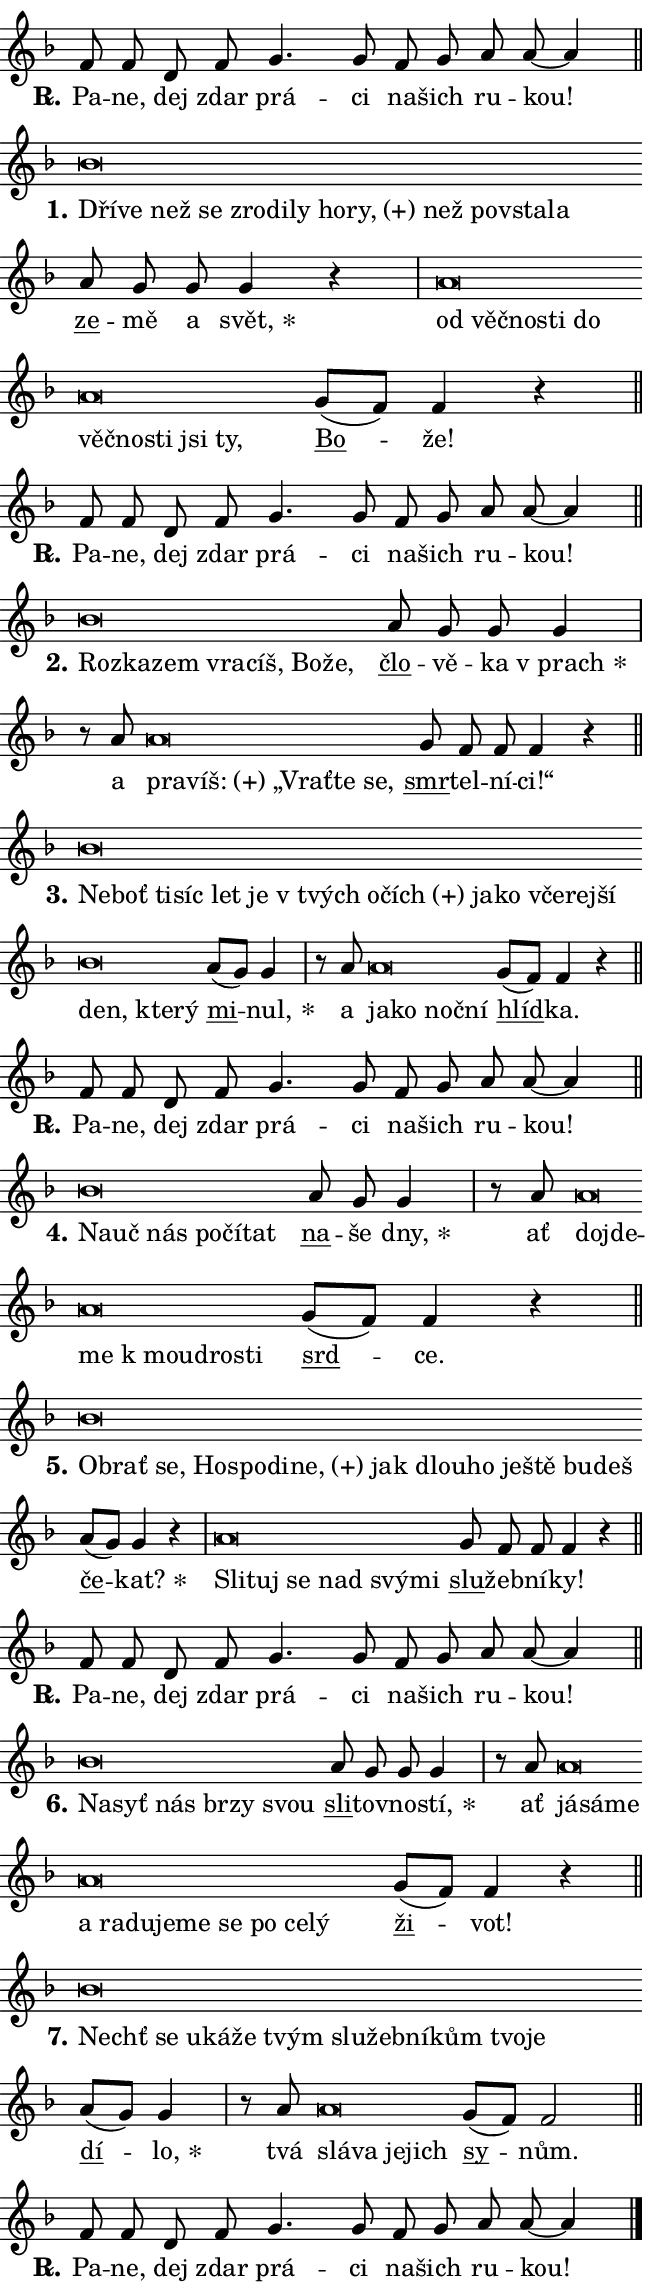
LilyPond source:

\version "2.24.0"
\header { tagline = "" }
\paper {
  indent = 0\cm
  top-margin = 0\cm
  right-margin = 0.13\cm % to fit lyric hyphens
  bottom-margin = 0\cm
  left-margin = 0\cm
  paper-width = 11\cm
  page-breaking = #ly:one-page-breaking
  system-system-spacing.basic-distance = #11
  score-system-spacing.basic-distance = #11
  ragged-last = ##f
}


%% Author: Thomas Morley
%% https://lists.gnu.org/archive/html/lilypond-user/2020-05/msg00002.html
#(define (line-position grob)
"Returns position of @var[grob} in current system:
   @code{'start}, if at first time-step
   @code{'end}, if at last time-step
   @code{'middle} otherwise
"
  (let* ((col (ly:item-get-column grob))
         (ln (ly:grob-object col 'left-neighbor))
         (rn (ly:grob-object col 'right-neighbor))
         (col-to-check-left (if (ly:grob? ln) ln col))
         (col-to-check-right (if (ly:grob? rn) rn col))
         (break-dir-left
           (and
             (ly:grob-property col-to-check-left 'non-musical #f)
             (ly:item-break-dir col-to-check-left)))
         (break-dir-right
           (and
             (ly:grob-property col-to-check-right 'non-musical #f)
             (ly:item-break-dir col-to-check-right))))
        (cond ((eqv? 1 break-dir-left) 'start)
              ((eqv? -1 break-dir-right) 'end)
              (else 'middle))))

#(define (tranparent-at-line-position vctor)
  (lambda (grob)
  "Relying on @code{line-position} select the relevant enry from @var{vctor}.
Used to determine transparency,"
    (case (line-position grob)
      ((end) (not (vector-ref vctor 0)))
      ((middle) (not (vector-ref vctor 1)))
      ((start) (not (vector-ref vctor 2))))))

noteHeadBreakVisibility =
#(define-music-function (break-visibility)(vector?)
"Makes @code{NoteHead}s transparent relying on @var{break-visibility}"
#{
  \override NoteHead.transparent =
    #(tranparent-at-line-position break-visibility)
#})

#(define delete-ledgers-for-transparent-note-heads
  (lambda (grob)
    "Reads whether a @code{NoteHead} is transparent.
If so this @code{NoteHead} is removed from @code{'note-heads} from
@var{grob}, which is supposed to be @code{LedgerLineSpanner}.
As a result ledgers are not printed for this @code{NoteHead}"
    (let* ((nhds-array (ly:grob-object grob 'note-heads))
           (nhds-list
             (if (ly:grob-array? nhds-array)
                 (ly:grob-array->list nhds-array)
                 '()))
           ;; Relies on the transparent-property being done before
           ;; Staff.LedgerLineSpanner.after-line-breaking is executed.
           ;; This is fragile ...
           (to-keep
             (remove
               (lambda (nhd)
                 (ly:grob-property nhd 'transparent #f))
               nhds-list)))
      ;; TODO find a better method to iterate over grob-arrays, similiar
      ;; to filter/remove etc for lists
      ;; For now rebuilt from scratch
      (set! (ly:grob-object grob 'note-heads)  '())
      (for-each
        (lambda (nhd)
          (ly:pointer-group-interface::add-grob grob 'note-heads nhd))
        to-keep))))

squashNotes = {
  \override NoteHead.X-extent = #'(-0.2 . 0.2)
  \override NoteHead.Y-extent = #'(-0.75 . 0)
  \override NoteHead.stencil =
    #(lambda (grob)
       (let ((pos (ly:grob-property grob 'staff-position)))
         (begin
           (if (< pos -7) (display "ERROR: Lower brevis then expected\n") (display ""))
           (if (<= pos -6) ly:text-interface::print ly:note-head::print))))
}
unSquashNotes = {
  \revert NoteHead.X-extent
  \revert NoteHead.Y-extent
  \revert NoteHead.stencil
}

hideNotes = \noteHeadBreakVisibility #begin-of-line-visible
unHideNotes = \noteHeadBreakVisibility #all-visible

% work-around for resetting accidentals
% https://lilypond.org/doc/v2.23/Documentation/notation/displaying-rhythms#unmetered-music
cadenzaMeasure = {
  \cadenzaOff
  \partial 1024 s1024
  \cadenzaOn
}

#(define-markup-command (accent layout props text) (markup?)
  "Underline accented syllable"
  (interpret-markup layout props
    #{\markup \override #'(offset . 4.3) \underline { #text }#}))

responsum = \markup \concat {
  "R" \hspace #-1.05 \path #0.1 #'((moveto 0 0.07) (lineto 0.9 0.8)) \hspace #0.05 "."
}

spaceSize = #0.6828661417322834 % exact space size for TeX Gyre Schola

\layout {
  \context {
    \Staff
    \remove "Time_signature_engraver"
    \override LedgerLineSpanner.after-line-breaking = #delete-ledgers-for-transparent-note-heads
  }
  \context {
    \Lyrics {
      \override LyricSpace.minimum-distance = \spaceSize
      \override LyricText.font-name = #"TeX Gyre Schola"
      \override LyricText.font-size = 1
      \override StanzaNumber.font-name = #"TeX Gyre Schola Bold"
      \override StanzaNumber.font-size = 1
    }
  }
  \context {
    \Score 
    \override NoteHead.text =
      #(lambda (grob) 
        (let ((pos (ly:grob-property grob 'staff-position)))
          #{\markup {
            \combine
              \halign #-0.55 \raise #(if (= pos -6) 0 0.5) \override #'(thickness . 2) \draw-line #'(3.2 . 0)
              \musicglyph "noteheads.sM1"
          }#}))
  }
}

% magnetic-lyrics.ily
%
%   written by
%     Jean Abou Samra <jean@abou-samra.fr>
%     Werner Lemberg <wl@gnu.org>
%
%   adapted by
%     Jiri Hon <jiri.hon@gmail.com>
%
% Version 2022-Apr-15

% https://www.mail-archive.com/lilypond-user@gnu.org/msg149350.html

#(define (Left_hyphen_pointer_engraver context)
   "Collect syllable-hyphen-syllable occurrences in lyrics and store
them in properties.  This engraver only looks to the left.  For
example, if the lyrics input is @code{foo -- bar}, it does the
following.

@itemize @bullet
@item
Set the @code{text} property of the @code{LyricHyphen} grob between
@q{foo} and @q{bar} to @code{foo}.

@item
Set the @code{left-hyphen} property of the @code{LyricText} grob with
text @q{foo} to the @code{LyricHyphen} grob between @q{foo} and
@q{bar}.
@end itemize

Use this auxiliary engraver in combination with the
@code{lyric-@/text::@/apply-@/magnetic-@/offset!} hook."
   (let ((hyphen #f)
         (text #f))
     (make-engraver
      (acknowledgers
       ((lyric-syllable-interface engraver grob source-engraver)
        (set! text grob)))
      (end-acknowledgers
       ((lyric-hyphen-interface engraver grob source-engraver)
        ;(when (not (grob::has-interface grob 'lyric-space-interface))
          (set! hyphen grob)));)
      ((stop-translation-timestep engraver)
       (when (and text hyphen)
         (ly:grob-set-object! text 'left-hyphen hyphen))
       (set! text #f)
       (set! hyphen #f)))))

#(define (lyric-text::apply-magnetic-offset! grob)
   "If the space between two syllables is less than the value in
property @code{LyricText@/.details@/.squash-threshold}, move the right
syllable to the left so that it gets concatenated with the left
syllable.

Use this function as a hook for
@code{LyricText@/.after-@/line-@/breaking} if the
@code{Left_@/hyphen_@/pointer_@/engraver} is active."
   (let ((hyphen (ly:grob-object grob 'left-hyphen #f)))
     (when hyphen
       (let ((left-text (ly:spanner-bound hyphen LEFT)))
         (when (grob::has-interface left-text 'lyric-syllable-interface)
           (let* ((common (ly:grob-common-refpoint grob left-text X))
                  (this-x-ext (ly:grob-extent grob common X))
                  (left-x-ext
                   (begin
                     ;; Trigger magnetism for left-text.
                     (ly:grob-property left-text 'after-line-breaking)
                     (ly:grob-extent left-text common X)))
                  ;; `delta` is the gap width between two syllables.
                  (delta (- (interval-start this-x-ext)
                            (interval-end left-x-ext)))
                  (details (ly:grob-property grob 'details))
                  (threshold (assoc-get 'squash-threshold details 0.2)))
             (when (< delta threshold)
               (let* (;; We have to manipulate the input text so that
                      ;; ligatures crossing syllable boundaries are not
                      ;; disabled.  For languages based on the Latin
                      ;; script this is essentially a beautification.
                      ;; However, for non-Western scripts it can be a
                      ;; necessity.
                      (lt (ly:grob-property left-text 'text))
                      (rt (ly:grob-property grob 'text))
                      (is-space (grob::has-interface hyphen 'lyric-space-interface))
                      (space (if is-space " " ""))
                      (extra-delta (if is-space spaceSize 0))
                      ;; Append new syllable.
                      (ltrt-space (if (and (string? lt) (string? rt))
                                (string-append lt space rt)
                                (make-concat-markup (list lt space rt))))
                      ;; Right-align `ltrt` to the right side.
                      (ltrt-space-markup (grob-interpret-markup
                               grob
                               (make-translate-markup
                                (cons (interval-length this-x-ext) 0)
                                (make-right-align-markup ltrt-space)))))
                 (begin
                   ;; Don't print `left-text`.
                   (ly:grob-set-property! left-text 'stencil #f)
                   ;; Set text and stencil (which holds all collected
                   ;; syllables so far) and shift it to the left.
                   (ly:grob-set-property! grob 'text ltrt-space)
                   (ly:grob-set-property! grob 'stencil ltrt-space-markup)
                   (ly:grob-translate-axis! grob (- (- delta extra-delta)) X))))))))))


#(define (lyric-hyphen::displace-bounds-first grob)
   ;; Make very sure this callback isn't triggered too early.
   (let ((left (ly:spanner-bound grob LEFT))
         (right (ly:spanner-bound grob RIGHT)))
     (ly:grob-property left 'after-line-breaking)
     (ly:grob-property right 'after-line-breaking)
     (ly:lyric-hyphen::print grob)))

squashThreshold = #0.4

\layout {
  \context {
    \Lyrics
    \consists #Left_hyphen_pointer_engraver
    \override LyricText.after-line-breaking =
      #lyric-text::apply-magnetic-offset!
    \override LyricHyphen.stencil = #lyric-hyphen::displace-bounds-first
    \override LyricText.details.squash-threshold = \squashThreshold
    \override LyricHyphen.minimum-distance = 0
    \override LyricHyphen.minimum-length = \squashThreshold
  }
}

squashText = \override LyricText.details.squash-threshold = 9999
unSquashText = \override LyricText.details.squash-threshold = \squashThreshold

leftText = \override LyricText.self-alignment-X = #LEFT
unLeftText = \revert LyricText.self-alignment-X

starOffset = #(lambda (grob) 
                (let ((x_offset (ly:self-alignment-interface::aligned-on-x-parent grob)))
                  (if (= x_offset 0) 0 (+ x_offset 1.2))))

star = #(define-music-function (syllable)(string?)
"Append star separator at the end of a syllable"
#{
  \once \override LyricText.X-offset = #starOffset
  \lyricmode { \markup {
    #syllable
    \override #'((font-name . "TeX Gyre Schola Bold")) \hspace #0.2 \lower #0.65 \larger "*"
  } }
#})

starAccent = #(define-music-function (syllable)(string?)
"Append star separator at the end of a syllable and make accent"
#{
  \once \override LyricText.X-offset = #starOffset
  \lyricmode { \markup {
    \accent #syllable
    \override #'((font-name . "TeX Gyre Schola Bold")) \hspace #0.2 \lower #0.65 \larger "*"
  } }
#})

breath = #(define-music-function (syllable)(string?)
"Append breathing indicator at the end of a syllable"
#{
  \lyricmode { \markup { #syllable "+" } }
#})

optionalBreath = #(define-music-function (syllable)(string?)
"Append optional breathing indicator at the end of a syllable"
#{
  \lyricmode { \markup { #syllable "(+)" } }
#})


\score {
    <<
        \new Voice = "melody" { \cadenzaOn \key f \major \relative { f'8 f d f g4. g8 \bar "" f8 g a a~ a4 \cadenzaMeasure \bar "||" \break } }
        \new Lyrics \lyricsto "melody" { \lyricmode { \set stanza = \responsum
Pa -- ne, dej zdar prá -- ci na -- šich ru -- kou! } }
    >>
    \layout {}
}

\score {
    <<
        \new Voice = "melody" { \cadenzaOn \key f \major \relative { \squashNotes bes'\breve*1/16 \hideNotes \breve*1/16 \bar "" \breve*1/16 \bar "" \breve*1/16 \bar "" \breve*1/16 \bar "" \breve*1/16 \bar "" \breve*1/16 \bar "" \breve*1/16 \bar "" \breve*1/16 \bar "" \breve*1/16 \bar "" \breve*1/16 \bar "" \breve*1/16 \breve*1/16 \bar "" \unHideNotes \unSquashNotes \bar "" a8 g g g4 r \cadenzaMeasure \bar "|" \squashNotes a\breve*1/16 \hideNotes \breve*1/16 \bar "" \breve*1/16 \bar "" \breve*1/16 \bar "" \breve*1/16 \bar "" \breve*1/16 \bar "" \breve*1/16 \bar "" \breve*1/16 \bar "" \breve*1/16 \breve*1/16 \bar "" \unHideNotes \unSquashNotes \bar "" g8[( f)] f4 r \cadenzaMeasure \bar "||" \break } }
        \new Lyrics \lyricsto "melody" { \lyricmode { \set stanza = "1."
\leftText Dří -- \squashText ve než se zro -- di -- ly ho -- \optionalBreath ry, než po -- vsta -- la \unLeftText \unSquashText \markup \accent ze -- mě a \star svět, \leftText od \squashText věč -- no -- sti do věč -- no -- sti jsi ty, \unLeftText \unSquashText \markup \accent Bo -- že! } }
    >>
    \layout {}
}

\score {
    <<
        \new Voice = "melody" { \cadenzaOn \key f \major \relative { f'8 f d f g4. g8 \bar "" f8 g a a~ a4 \cadenzaMeasure \bar "||" \break } }
        \new Lyrics \lyricsto "melody" { \lyricmode { \set stanza = \responsum
Pa -- ne, dej zdar prá -- ci na -- šich ru -- kou! } }
    >>
    \layout {}
}

\score {
    <<
        \new Voice = "melody" { \cadenzaOn \key f \major \relative { \squashNotes bes'\breve*1/16 \hideNotes \breve*1/16 \bar "" \breve*1/16 \bar "" \breve*1/16 \bar "" \breve*1/16 \bar "" \breve*1/16 \breve*1/16 \bar "" \unHideNotes \unSquashNotes \bar "" a8 g g g4 \cadenzaMeasure \bar "|" r8 a8 \squashNotes a\breve*1/16 \hideNotes \breve*1/16 \bar "" \breve*1/16 \bar "" \breve*1/16 \breve*1/16 \bar "" \unHideNotes \unSquashNotes \bar "" g8 f f f4 r \cadenzaMeasure \bar "||" \break } }
        \new Lyrics \lyricsto "melody" { \lyricmode { \set stanza = "2."
\leftText Roz -- \squashText ka -- zem vra -- cíš, Bo -- že, \unLeftText \unSquashText \markup \accent člo -- vě -- ka \star "v prach" a \leftText pra -- \squashText \optionalBreath víš: „Vrať -- te se, \unLeftText \unSquashText \markup \accent smr -- tel -- ní -- ci!“ } }
    >>
    \layout {}
}

\score {
    <<
        \new Voice = "melody" { \cadenzaOn \key f \major \relative { \squashNotes bes'\breve*1/16 \hideNotes \breve*1/16 \bar "" \breve*1/16 \bar "" \breve*1/16 \bar "" \breve*1/16 \bar "" \breve*1/16 \bar "" \breve*1/16 \bar "" \breve*1/16 \bar "" \breve*1/16 \bar "" \breve*1/16 \bar "" \breve*1/16 \bar "" \breve*1/16 \bar "" \breve*1/16 \bar "" \breve*1/16 \bar "" \breve*1/16 \bar "" \breve*1/16 \breve*1/16 \bar "" \unHideNotes \unSquashNotes \bar "" a8[( g)] g4 \cadenzaMeasure \bar "|" r8 a8 \squashNotes a\breve*1/16 \hideNotes \breve*1/16 \bar "" \breve*1/16 \breve*1/16 \bar "" \unHideNotes \unSquashNotes \bar "" g8[( f)] f4 r \cadenzaMeasure \bar "||" \break } }
        \new Lyrics \lyricsto "melody" { \lyricmode { \set stanza = "3."
\leftText Ne -- \squashText boť ti -- síc let je "v tvých" o -- \optionalBreath čích ja -- ko vče -- rej -- ší den, kte -- rý \unLeftText \unSquashText \markup \accent mi -- \star nul, a \leftText ja -- \squashText ko noč -- ní \unLeftText \unSquashText \markup \accent hlíd -- ka. } }
    >>
    \layout {}
}

\score {
    <<
        \new Voice = "melody" { \cadenzaOn \key f \major \relative { f'8 f d f g4. g8 \bar "" f8 g a a~ a4 \cadenzaMeasure \bar "||" \break } }
        \new Lyrics \lyricsto "melody" { \lyricmode { \set stanza = \responsum
Pa -- ne, dej zdar prá -- ci na -- šich ru -- kou! } }
    >>
    \layout {}
}

\score {
    <<
        \new Voice = "melody" { \cadenzaOn \key f \major \relative { \squashNotes bes'\breve*1/16 \hideNotes \breve*1/16 \bar "" \breve*1/16 \bar "" \breve*1/16 \bar "" \breve*1/16 \breve*1/16 \bar "" \unHideNotes \unSquashNotes \bar "" a8 g g4 \cadenzaMeasure \bar "|" r8 a8 \squashNotes a\breve*1/16 \hideNotes \breve*1/16 \bar "" \breve*1/16 \bar "" \breve*1/16 \bar "" \breve*1/16 \breve*1/16 \bar "" \unHideNotes \unSquashNotes \bar "" g8[( f)] f4 r \cadenzaMeasure \bar "||" \break } }
        \new Lyrics \lyricsto "melody" { \lyricmode { \set stanza = "4."
\leftText Na -- \squashText uč nás po -- čí -- tat \unLeftText \unSquashText \markup \accent na -- še \star dny, ať \leftText do -- \squashText jde -- me "k mou" -- dro -- sti \unLeftText \unSquashText \markup \accent srd -- ce. } }
    >>
    \layout {}
}

\score {
    <<
        \new Voice = "melody" { \cadenzaOn \key f \major \relative { \squashNotes bes'\breve*1/16 \hideNotes \breve*1/16 \bar "" \breve*1/16 \bar "" \breve*1/16 \bar "" \breve*1/16 \bar "" \breve*1/16 \bar "" \breve*1/16 \bar "" \breve*1/16 \bar "" \breve*1/16 \bar "" \breve*1/16 \bar "" \breve*1/16 \bar "" \breve*1/16 \bar "" \breve*1/16 \breve*1/16 \bar "" \unHideNotes \unSquashNotes \bar "" a8[( g)] g4 r \cadenzaMeasure \bar "|" \squashNotes a\breve*1/16 \hideNotes \breve*1/16 \bar "" \breve*1/16 \bar "" \breve*1/16 \bar "" \breve*1/16 \breve*1/16 \bar "" \unHideNotes \unSquashNotes \bar "" g8 f f f4 r \cadenzaMeasure \bar "||" \break } }
        \new Lyrics \lyricsto "melody" { \lyricmode { \set stanza = "5."
\leftText Ob -- \squashText rať se, Ho -- spo -- di -- \optionalBreath ne, jak dlou -- ho je -- ště bu -- deš \unLeftText \unSquashText \markup \accent če -- \star kat? \leftText Sli -- \squashText tuj se nad svý -- mi \unLeftText \unSquashText \markup \accent slu -- žeb -- ní -- ky! } }
    >>
    \layout {}
}

\score {
    <<
        \new Voice = "melody" { \cadenzaOn \key f \major \relative { f'8 f d f g4. g8 \bar "" f8 g a a~ a4 \cadenzaMeasure \bar "||" \break } }
        \new Lyrics \lyricsto "melody" { \lyricmode { \set stanza = \responsum
Pa -- ne, dej zdar prá -- ci na -- šich ru -- kou! } }
    >>
    \layout {}
}

\score {
    <<
        \new Voice = "melody" { \cadenzaOn \key f \major \relative { \squashNotes bes'\breve*1/16 \hideNotes \breve*1/16 \bar "" \breve*1/16 \bar "" \breve*1/16 \bar "" \breve*1/16 \breve*1/16 \bar "" \unHideNotes \unSquashNotes \bar "" a8 g g g4 \cadenzaMeasure \bar "|" r8 a8 \squashNotes a\breve*1/16 \hideNotes \breve*1/16 \bar "" \breve*1/16 \bar "" \breve*1/16 \bar "" \breve*1/16 \bar "" \breve*1/16 \bar "" \breve*1/16 \bar "" \breve*1/16 \bar "" \breve*1/16 \bar "" \breve*1/16 \bar "" \breve*1/16 \breve*1/16 \bar "" \unHideNotes \unSquashNotes \bar "" g8[( f)] f4 r \cadenzaMeasure \bar "||" \break } }
        \new Lyrics \lyricsto "melody" { \lyricmode { \set stanza = "6."
\leftText Na -- \squashText syť nás br -- zy svou \unLeftText \unSquashText \markup \accent sli -- tov -- no -- \star stí, ať \leftText já -- \squashText sá -- me a ra -- du -- je -- me se po ce -- lý \unLeftText \unSquashText \markup \accent ži -- vot! } }
    >>
    \layout {}
}

\score {
    <<
        \new Voice = "melody" { \cadenzaOn \key f \major \relative { \squashNotes bes'\breve*1/16 \hideNotes \breve*1/16 \bar "" \breve*1/16 \bar "" \breve*1/16 \bar "" \breve*1/16 \bar "" \breve*1/16 \bar "" \breve*1/16 \bar "" \breve*1/16 \bar "" \breve*1/16 \bar "" \breve*1/16 \bar "" \breve*1/16 \breve*1/16 \bar "" \unHideNotes \unSquashNotes \bar "" a8[( g)] g4 \cadenzaMeasure \bar "|" r8 a8 \squashNotes a\breve*1/16 \hideNotes \breve*1/16 \bar "" \breve*1/16 \breve*1/16 \bar "" \unHideNotes \unSquashNotes \bar "" g8[( f)] f2 \cadenzaMeasure \bar "||" \break } }
        \new Lyrics \lyricsto "melody" { \lyricmode { \set stanza = "7."
\leftText Nechť \squashText se u -- ká -- že tvým slu -- žeb -- ní -- kům tvo -- je \unLeftText \unSquashText \markup \accent dí -- \star lo, tvá \leftText slá -- \squashText va je -- jich \unLeftText \unSquashText \markup \accent sy -- nům. } }
    >>
    \layout {}
}

\score {
    <<
        \new Voice = "melody" { \cadenzaOn \key f \major \relative { f'8 f d f g4. g8 \bar "" f8 g a a~ a4 \cadenzaMeasure \bar "||" \break } \bar "|." }
        \new Lyrics \lyricsto "melody" { \lyricmode { \set stanza = \responsum
Pa -- ne, dej zdar prá -- ci na -- šich ru -- kou! } }
    >>
    \layout {}
}
